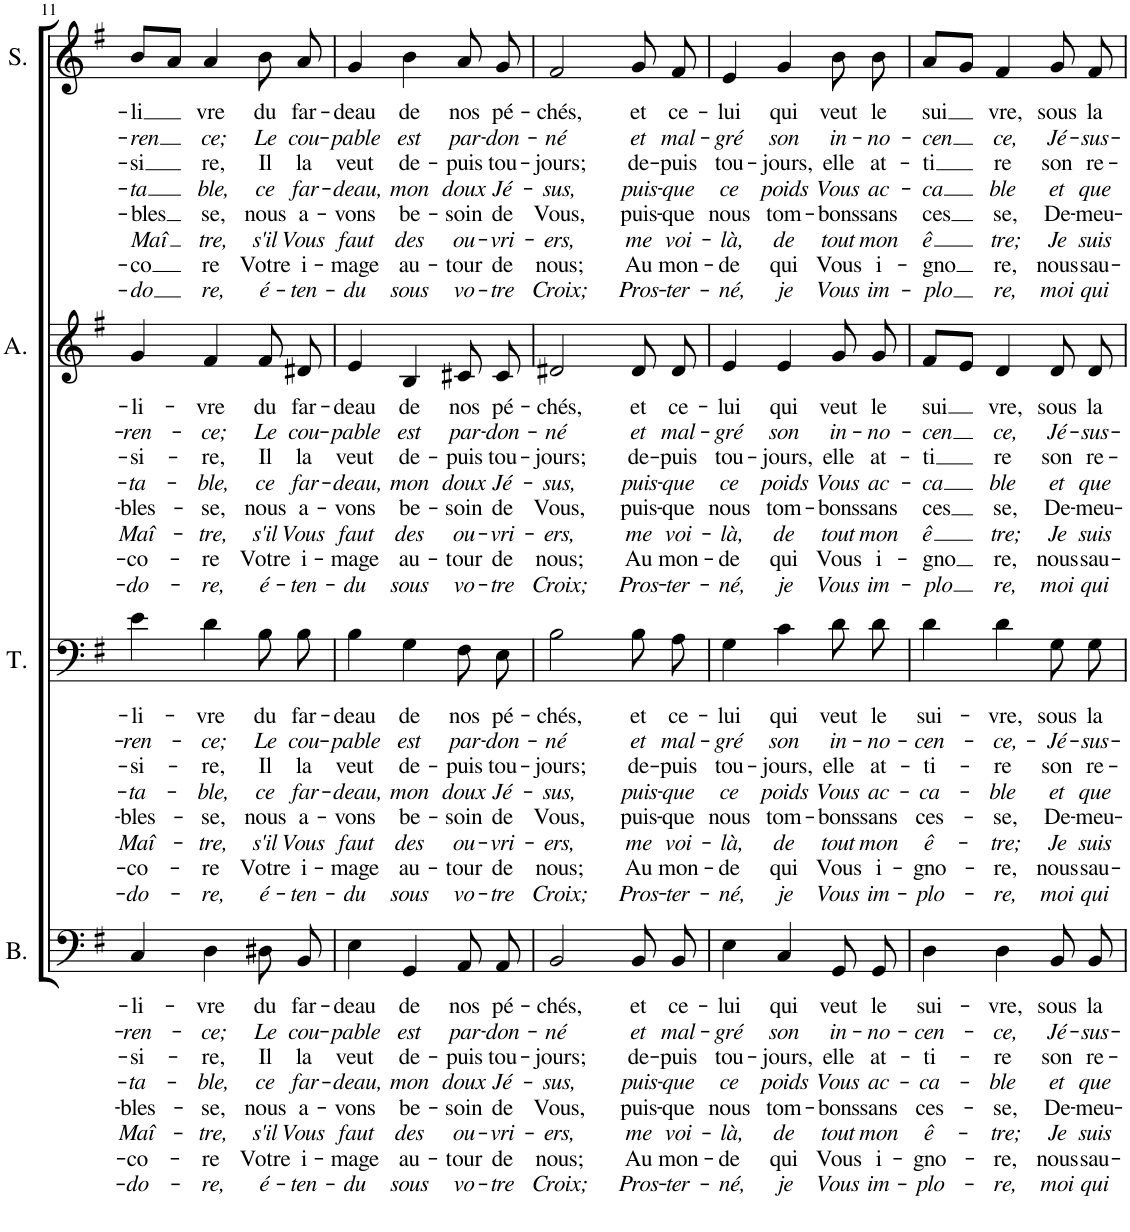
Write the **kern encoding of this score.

**kern	**text	**text	**text	**text	**text	**text	**text	**text	**kern	**text	**text	**text	**text	**text	**text	**text	**text	**kern	**text	**text	**text	**text	**text	**text	**text	**text	**kern	**text	**text	**text	**text	**text	**text	**text	**text
*part4	*part4	*part4	*part4	*part4	*part4	*part4	*part4	*part4	*part3	*part3	*part3	*part3	*part3	*part3	*part3	*part3	*part3	*part2	*part2	*part2	*part2	*part2	*part2	*part2	*part2	*part2	*part1	*part1	*part1	*part1	*part1	*part1	*part1	*part1	*part1
*staff4	*staff4	*staff4	*staff4	*staff4	*staff4	*staff4	*staff4	*staff4	*staff3	*staff3	*staff3	*staff3	*staff3	*staff3	*staff3	*staff3	*staff3	*staff2	*staff2	*staff2	*staff2	*staff2	*staff2	*staff2	*staff2	*staff2	*staff1	*staff1	*staff1	*staff1	*staff1	*staff1	*staff1	*staff1	*staff1
*I"Basse	*	*	*	*	*	*	*	*	*I"Ténor	*	*	*	*	*	*	*	*	*I"Alto	*	*	*	*	*	*	*	*	*I"Soprane	*	*	*	*	*	*	*	*
*I'B.	*	*	*	*	*	*	*	*	*I'T.	*	*	*	*	*	*	*	*	*I'A.	*	*	*	*	*	*	*	*	*I'S.	*	*	*	*	*	*	*	*
!!LO:PB:g=z
*clefF4	*	*	*	*	*	*	*	*	*clefF4	*	*	*	*	*	*	*	*	*clefG2	*	*	*	*	*	*	*	*	*clefG2	*	*	*	*	*	*	*	*
*k[f#]	*	*	*	*	*	*	*	*	*k[f#]	*	*	*	*	*	*	*	*	*k[f#]	*	*	*	*	*	*	*	*	*k[f#]	*	*	*	*	*	*	*	*
*M3/4	*	*	*	*	*	*	*	*	*M3/4	*	*	*	*	*	*	*	*	*M3/4	*	*	*	*	*	*	*	*	*M3/4	*	*	*	*	*	*	*	*
=11	=11	=11	=11	=11	=11	=11	=11	=11	=11	=11	=11	=11	=11	=11	=11	=11	=11	=11	=11	=11	=11	=11	=11	=11	=11	=11	=11	=11	=11	=11	=11	=11	=11	=11	=11
!	!LO:LY:b	!LO:LY:b	!LO:LY:b	!LO:LY:b	!LO:LY:b	!LO:LY:b	!LO:LY:b	!LO:LY:b	!	!LO:LY:b	!LO:LY:b	!LO:LY:b	!LO:LY:b	!LO:LY:b	!LO:LY:b	!LO:LY:b	!LO:LY:b	!	!LO:LY:b	!LO:LY:b	!LO:LY:b	!LO:LY:b	!LO:LY:b	!LO:LY:b	!LO:LY:b	!LO:LY:b	!	!LO:LY:b	!LO:LY:b	!LO:LY:b	!LO:LY:b	!LO:LY:b	!LO:LY:b	!LO:LY:b	!LO:LY:b
4C/	-li-	-ren-	-si-	-ta-	-bles-	-Maî-	-co-	-do-	4e\	-li-	-ren-	-si-	-ta-	-bles-	-Maî-	-co-	-do-	4g/	-li-	-ren-	-si-	-ta-	-bles-	-Maî-	-co-	-do-	8b/L	-li	-ren	-si	-ta	-bles	-Maî	-co	-do
.	.	.	.	.	.	.	.	.	.	.	.	.	.	.	.	.	.	.	.	.	.	.	.	.	.	.	8a/J	.	.	.	.	.	.	.	.
!	!LO:LY:b	!LO:LY:b	!LO:LY:b	!LO:LY:b	!LO:LY:b	!LO:LY:b	!LO:LY:b	!LO:LY:b	!	!LO:LY:b	!LO:LY:b	!LO:LY:b	!LO:LY:b	!LO:LY:b	!LO:LY:b	!LO:LY:b	!LO:LY:b	!	!LO:LY:b	!LO:LY:b	!LO:LY:b	!LO:LY:b	!LO:LY:b	!LO:LY:b	!LO:LY:b	!LO:LY:b	!	!LO:LY:b	!LO:LY:b	!LO:LY:b	!LO:LY:b	!LO:LY:b	!LO:LY:b	!LO:LY:b	!LO:LY:b
4D\	-vre	-ce;	-re,	-ble,	-se,	-tre,	-re	-re,	4d\	-vre	-ce;	-re,	-ble,	-se,	-tre,	-re	-re,	4f#/	-vre	-ce;	-re,	-ble,	-se,	-tre,	-re	-re,	4a/	vre	ce;	re,	ble,	se,	tre,	re	re,
!	!LO:LY:b	!LO:LY:b	!LO:LY:b	!LO:LY:b	!LO:LY:b	!LO:LY:b	!LO:LY:b	!LO:LY:b	!	!LO:LY:b	!LO:LY:b	!LO:LY:b	!LO:LY:b	!LO:LY:b	!LO:LY:b	!LO:LY:b	!LO:LY:b	!	!LO:LY:b	!LO:LY:b	!LO:LY:b	!LO:LY:b	!LO:LY:b	!LO:LY:b	!LO:LY:b	!LO:LY:b	!	!LO:LY:b	!LO:LY:b	!LO:LY:b	!LO:LY:b	!LO:LY:b	!LO:LY:b	!LO:LY:b	!LO:LY:b
8D#X/L	du	Le	Il	ce	nous	s'il	Votre	é-	8B\L	du	Le	Il	ce	nous	s'il	Votre	é-	8f#/	du	Le	Il	ce	nous	s'il	Votre	é-	8b\	du	Le	Il	ce	nous	s'il	Votre	é-
!	!LO:LY:b	!LO:LY:b	!LO:LY:b	!LO:LY:b	!LO:LY:b	!LO:LY:b	!LO:LY:b	!LO:LY:b	!	!LO:LY:b	!LO:LY:b	!LO:LY:b	!LO:LY:b	!LO:LY:b	!LO:LY:b	!LO:LY:b	!LO:LY:b	!	!LO:LY:b	!LO:LY:b	!LO:LY:b	!LO:LY:b	!LO:LY:b	!LO:LY:b	!LO:LY:b	!LO:LY:b	!	!LO:LY:b	!LO:LY:b	!LO:LY:b	!LO:LY:b	!LO:LY:b	!LO:LY:b	!LO:LY:b	!LO:LY:b
8BB/J	far-	cou-	la	far-	a-	Vous	i-	-ten-	8B\J	far-	cou-	la	far-	a-	Vous	i-	-ten-	8d#X/	far-	cou-	la	far-	a-	Vous	i-	-ten-	8a/	far-	cou-	la	far-	a-	Vous	i-	-ten-
=12	=12	=12	=12	=12	=12	=12	=12	=12	=12	=12	=12	=12	=12	=12	=12	=12	=12	=12	=12	=12	=12	=12	=12	=12	=12	=12	=12	=12	=12	=12	=12	=12	=12	=12	=12
!	!LO:LY:b	!LO:LY:b	!LO:LY:b	!LO:LY:b	!LO:LY:b	!LO:LY:b	!LO:LY:b	!LO:LY:b	!	!LO:LY:b	!LO:LY:b	!LO:LY:b	!LO:LY:b	!LO:LY:b	!LO:LY:b	!LO:LY:b	!LO:LY:b	!	!LO:LY:b	!LO:LY:b	!LO:LY:b	!LO:LY:b	!LO:LY:b	!LO:LY:b	!LO:LY:b	!LO:LY:b	!	!LO:LY:b	!LO:LY:b	!LO:LY:b	!LO:LY:b	!LO:LY:b	!LO:LY:b	!LO:LY:b	!LO:LY:b
4E\	-deau	-pable	veut	-deau,	-vons	faut	-mage	-du	4B\	-deau	-pable	veut	-deau,	-vons	faut	-mage	-du	4e/	-deau	-pable	veut	-deau,	-vons	faut	-mage	-du	4g/	-deau	-pable	veut	-deau,	-vons	faut	-mage	-du
!	!LO:LY:b	!LO:LY:b	!LO:LY:b	!LO:LY:b	!LO:LY:b	!LO:LY:b	!LO:LY:b	!LO:LY:b	!	!LO:LY:b	!LO:LY:b	!LO:LY:b	!LO:LY:b	!LO:LY:b	!LO:LY:b	!LO:LY:b	!LO:LY:b	!	!LO:LY:b	!LO:LY:b	!LO:LY:b	!LO:LY:b	!LO:LY:b	!LO:LY:b	!LO:LY:b	!LO:LY:b	!	!LO:LY:b	!LO:LY:b	!LO:LY:b	!LO:LY:b	!LO:LY:b	!LO:LY:b	!LO:LY:b	!LO:LY:b
4GG/	de	est	de-	mon	be-	des	au-	sous	4G\	de	est	de-	mon	be-	des	au-	sous	4B/	de	est	de-	mon	be-	des	au-	sous	4b\	de	est	de-	mon	be-	des	au-	sous
!	!LO:LY:b	!LO:LY:b	!LO:LY:b	!LO:LY:b	!LO:LY:b	!LO:LY:b	!LO:LY:b	!LO:LY:b	!	!LO:LY:b	!LO:LY:b	!LO:LY:b	!LO:LY:b	!LO:LY:b	!LO:LY:b	!LO:LY:b	!LO:LY:b	!	!LO:LY:b	!LO:LY:b	!LO:LY:b	!LO:LY:b	!LO:LY:b	!LO:LY:b	!LO:LY:b	!LO:LY:b	!	!LO:LY:b	!LO:LY:b	!LO:LY:b	!LO:LY:b	!LO:LY:b	!LO:LY:b	!LO:LY:b	!LO:LY:b
8AA/L	nos	par-	-puis	doux	-soin	ou-	-tour	vo-	8F#\L	nos	par-	-puis	doux	-soin	ou-	-tour	vo-	8c#X/	nos	par-	-puis	doux	-soin	ou-	-tour	vo-	8a/	nos	par-	-puis	doux	-soin	ou-	-tour	vo-
!	!LO:LY:b	!LO:LY:b	!LO:LY:b	!LO:LY:b	!LO:LY:b	!LO:LY:b	!LO:LY:b	!LO:LY:b	!	!LO:LY:b	!LO:LY:b	!LO:LY:b	!LO:LY:b	!LO:LY:b	!LO:LY:b	!LO:LY:b	!LO:LY:b	!	!LO:LY:b	!LO:LY:b	!LO:LY:b	!LO:LY:b	!LO:LY:b	!LO:LY:b	!LO:LY:b	!LO:LY:b	!	!LO:LY:b	!LO:LY:b	!LO:LY:b	!LO:LY:b	!LO:LY:b	!LO:LY:b	!LO:LY:b	!LO:LY:b
8AA/J	pé-	-don-	tou-	Jé-	de	-vri-	de	-tre	8E\J	pé-	-don-	tou-	Jé-	de	-vri-	de	-tre	8c#/	pé-	-don-	tou-	Jé-	de	-vri-	de	-tre	8g/	pé-	-don-	tou-	Jé-	de	-vri-	de	-tre
=13	=13	=13	=13	=13	=13	=13	=13	=13	=13	=13	=13	=13	=13	=13	=13	=13	=13	=13	=13	=13	=13	=13	=13	=13	=13	=13	=13	=13	=13	=13	=13	=13	=13	=13	=13
!	!LO:LY:b	!LO:LY:b	!LO:LY:b	!LO:LY:b	!LO:LY:b	!LO:LY:b	!LO:LY:b	!LO:LY:b	!	!LO:LY:b	!LO:LY:b	!LO:LY:b	!LO:LY:b	!LO:LY:b	!LO:LY:b	!LO:LY:b	!LO:LY:b	!	!LO:LY:b	!LO:LY:b	!LO:LY:b	!LO:LY:b	!LO:LY:b	!LO:LY:b	!LO:LY:b	!LO:LY:b	!	!LO:LY:b	!LO:LY:b	!LO:LY:b	!LO:LY:b	!LO:LY:b	!LO:LY:b	!LO:LY:b	!LO:LY:b
2BB/	-chés,	-né	-jours;	-sus,	Vous,	-ers,	nous;	Croix;	2B\	-chés,	-né	-jours;	-sus,	Vous,	-ers,	nous;	Croix;	2d#X/	-chés,	-né	-jours;	-sus,	Vous,	-ers,	nous;	Croix;	2f#/	-chés,	-né	-jours;	-sus,	Vous,	-ers,	nous;	Croix;
!	!LO:LY:b	!LO:LY:b	!LO:LY:b	!LO:LY:b	!LO:LY:b	!LO:LY:b	!LO:LY:b	!LO:LY:b	!	!LO:LY:b	!LO:LY:b	!LO:LY:b	!LO:LY:b	!LO:LY:b	!LO:LY:b	!LO:LY:b	!LO:LY:b	!	!LO:LY:b	!LO:LY:b	!LO:LY:b	!LO:LY:b	!LO:LY:b	!LO:LY:b	!LO:LY:b	!LO:LY:b	!	!LO:LY:b	!LO:LY:b	!LO:LY:b	!LO:LY:b	!LO:LY:b	!LO:LY:b	!LO:LY:b	!LO:LY:b
8BB/L	et	et	de-	puis-	puis-	me	Au	Pros-	8B\L	et	et	de-	puis-	puis-	me	Au	Pros-	8d#/	et	et	de-	puis-	puis-	me	Au	Pros-	8g/	et	et	de-	puis-	puis-	me	Au	Pros-
!	!LO:LY:b	!LO:LY:b	!LO:LY:b	!LO:LY:b	!LO:LY:b	!LO:LY:b	!LO:LY:b	!LO:LY:b	!	!LO:LY:b	!LO:LY:b	!LO:LY:b	!LO:LY:b	!LO:LY:b	!LO:LY:b	!LO:LY:b	!LO:LY:b	!	!LO:LY:b	!LO:LY:b	!LO:LY:b	!LO:LY:b	!LO:LY:b	!LO:LY:b	!LO:LY:b	!LO:LY:b	!	!LO:LY:b	!LO:LY:b	!LO:LY:b	!LO:LY:b	!LO:LY:b	!LO:LY:b	!LO:LY:b	!LO:LY:b
8BB/J	ce-	mal-	-puis	-que	-que	voi-	mon-	-ter-	8A\J	ce-	mal-	-puis	-que	-que	voi-	mon-	-ter-	8d#/	ce-	mal-	-puis	-que	-que	voi-	mon-	-ter-	8f#/	ce-	mal-	-puis	-que	-que	voi-	mon-	-ter-
=14	=14	=14	=14	=14	=14	=14	=14	=14	=14	=14	=14	=14	=14	=14	=14	=14	=14	=14	=14	=14	=14	=14	=14	=14	=14	=14	=14	=14	=14	=14	=14	=14	=14	=14	=14
!	!LO:LY:b	!LO:LY:b	!LO:LY:b	!LO:LY:b	!LO:LY:b	!LO:LY:b	!LO:LY:b	!LO:LY:b	!	!LO:LY:b	!LO:LY:b	!LO:LY:b	!LO:LY:b	!LO:LY:b	!LO:LY:b	!LO:LY:b	!LO:LY:b	!	!LO:LY:b	!LO:LY:b	!LO:LY:b	!LO:LY:b	!LO:LY:b	!LO:LY:b	!LO:LY:b	!LO:LY:b	!	!LO:LY:b	!LO:LY:b	!LO:LY:b	!LO:LY:b	!LO:LY:b	!LO:LY:b	!LO:LY:b	!LO:LY:b
4E\	-lui	-gré	tou-	ce	nous	-là,	-de	-né,	4G\	-lui	-gré	tou-	ce	nous	-là,	-de	-né,	4e/	-lui	-gré	tou-	ce	nous	-là,	-de	-né,	4e/	-lui	-gré	tou-	ce	nous	-là,	-de	-né,
!	!LO:LY:b	!LO:LY:b	!LO:LY:b	!LO:LY:b	!LO:LY:b	!LO:LY:b	!LO:LY:b	!LO:LY:b	!	!LO:LY:b	!LO:LY:b	!LO:LY:b	!LO:LY:b	!LO:LY:b	!LO:LY:b	!LO:LY:b	!LO:LY:b	!	!LO:LY:b	!LO:LY:b	!LO:LY:b	!LO:LY:b	!LO:LY:b	!LO:LY:b	!LO:LY:b	!LO:LY:b	!	!LO:LY:b	!LO:LY:b	!LO:LY:b	!LO:LY:b	!LO:LY:b	!LO:LY:b	!LO:LY:b	!LO:LY:b
4C/	qui	son	-jours,	poids	tom-	de	qui	je	4c\	qui	son	-jours,	poids	tom-	de	qui	je	4e/	qui	son	-jours,	poids	tom-	de	qui	je	4g/	qui	son	-jours,	poids	tom-	de	qui	je
!	!LO:LY:b	!LO:LY:b	!LO:LY:b	!LO:LY:b	!LO:LY:b	!LO:LY:b	!LO:LY:b	!LO:LY:b	!	!LO:LY:b	!LO:LY:b	!LO:LY:b	!LO:LY:b	!LO:LY:b	!LO:LY:b	!LO:LY:b	!LO:LY:b	!	!LO:LY:b	!LO:LY:b	!LO:LY:b	!LO:LY:b	!LO:LY:b	!LO:LY:b	!LO:LY:b	!LO:LY:b	!	!LO:LY:b	!LO:LY:b	!LO:LY:b	!LO:LY:b	!LO:LY:b	!LO:LY:b	!LO:LY:b	!LO:LY:b
8GG/L	veut	in-	elle	Vous	-bons	tout	Vous	Vous	8d\L	veut	in-	elle	Vous	-bons	tout	Vous	Vous	8g/	veut	in-	elle	Vous	-bons	tout	Vous	Vous	8b\	veut	in-	elle	Vous	-bons	tout	Vous	Vous
!	!LO:LY:b	!LO:LY:b	!LO:LY:b	!LO:LY:b	!LO:LY:b	!LO:LY:b	!LO:LY:b	!LO:LY:b	!	!LO:LY:b	!LO:LY:b	!LO:LY:b	!LO:LY:b	!LO:LY:b	!LO:LY:b	!LO:LY:b	!LO:LY:b	!	!LO:LY:b	!LO:LY:b	!LO:LY:b	!LO:LY:b	!LO:LY:b	!LO:LY:b	!LO:LY:b	!LO:LY:b	!	!LO:LY:b	!LO:LY:b	!LO:LY:b	!LO:LY:b	!LO:LY:b	!LO:LY:b	!LO:LY:b	!LO:LY:b
8GG/J	le	-no-	at-	ac-	sans	mon	i-	im-	8d\J	le	-no-	at-	ac-	sans	mon	i-	im-	8g/	le	-no-	at-	ac-	sans	mon	i-	im-	8b\	le	-no-	at-	ac-	sans	mon	i-	im-
=15	=15	=15	=15	=15	=15	=15	=15	=15	=15	=15	=15	=15	=15	=15	=15	=15	=15	=15	=15	=15	=15	=15	=15	=15	=15	=15	=15	=15	=15	=15	=15	=15	=15	=15	=15
!	!LO:LY:b	!LO:LY:b	!LO:LY:b	!LO:LY:b	!LO:LY:b	!LO:LY:b	!LO:LY:b	!LO:LY:b	!	!LO:LY:b	!LO:LY:b	!LO:LY:b	!LO:LY:b	!LO:LY:b	!LO:LY:b	!LO:LY:b	!LO:LY:b	!	!LO:LY:b	!LO:LY:b	!LO:LY:b	!LO:LY:b	!LO:LY:b	!LO:LY:b	!LO:LY:b	!LO:LY:b	!	!LO:LY:b	!LO:LY:b	!LO:LY:b	!LO:LY:b	!LO:LY:b	!LO:LY:b	!LO:LY:b	!LO:LY:b
4D\	sui-	-cen-	-ti-	-ca-	ces-	ê-	-gno-	-plo-	4d\	sui-	-cen-	-ti-	-ca-	ces-	ê-	-gno-	-plo-	8f#/L	sui	-cen	-ti	-ca	ces	ê	-gno	-plo	8a/L	sui	-cen	-ti	-ca	ces	ê	-gno	-plo
.	.	.	.	.	.	.	.	.	.	.	.	.	.	.	.	.	.	8e/J	.	.	.	.	.	.	.	.	8g/J	.	.	.	.	.	.	.	.
!	!LO:LY:b	!LO:LY:b	!LO:LY:b	!LO:LY:b	!LO:LY:b	!LO:LY:b	!LO:LY:b	!LO:LY:b	!	!LO:LY:b	!LO:LY:b	!LO:LY:b	!LO:LY:b	!LO:LY:b	!LO:LY:b	!LO:LY:b	!LO:LY:b	!	!LO:LY:b	!LO:LY:b	!LO:LY:b	!LO:LY:b	!LO:LY:b	!LO:LY:b	!LO:LY:b	!LO:LY:b	!	!LO:LY:b	!LO:LY:b	!LO:LY:b	!LO:LY:b	!LO:LY:b	!LO:LY:b	!LO:LY:b	!LO:LY:b
4D\	-vre,	-ce,	-re	-ble	-se,	-tre;	-re,	-re,	4d\	-vre,	-ce,-	-re	-ble	-se,	-tre;	-re,	-re,	4d/	vre,	ce,	re	ble	se,	tre;	re,	re,	4f#/	vre,	ce,	re	ble	se,	tre;	re,	re,
!	!LO:LY:b	!LO:LY:b	!LO:LY:b	!LO:LY:b	!LO:LY:b	!LO:LY:b	!LO:LY:b	!LO:LY:b	!	!LO:LY:b	!LO:LY:b	!LO:LY:b	!LO:LY:b	!LO:LY:b	!LO:LY:b	!LO:LY:b	!LO:LY:b	!	!LO:LY:b	!LO:LY:b	!LO:LY:b	!LO:LY:b	!LO:LY:b	!LO:LY:b	!LO:LY:b	!LO:LY:b	!	!LO:LY:b	!LO:LY:b	!LO:LY:b	!LO:LY:b	!LO:LY:b	!LO:LY:b	!LO:LY:b	!LO:LY:b
8BB/L	sous	Jé-	son	et	De-	Je	nous	moi	8G\L	sous	-Jé-	son	et	De-	Je	nous	moi	8d/	sous	Jé-	son	et	De-	Je	nous	moi	8g/	sous	Jé-	son	et	De-	Je	nous	moi
!	!LO:LY:b	!LO:LY:b	!LO:LY:b	!LO:LY:b	!LO:LY:b	!LO:LY:b	!LO:LY:b	!LO:LY:b	!	!LO:LY:b	!LO:LY:b	!LO:LY:b	!LO:LY:b	!LO:LY:b	!LO:LY:b	!LO:LY:b	!LO:LY:b	!	!LO:LY:b	!LO:LY:b	!LO:LY:b	!LO:LY:b	!LO:LY:b	!LO:LY:b	!LO:LY:b	!LO:LY:b	!	!LO:LY:b	!LO:LY:b	!LO:LY:b	!LO:LY:b	!LO:LY:b	!LO:LY:b	!LO:LY:b	!LO:LY:b
8BB/J	la	-sus-	re-	que	-meu-	suis	sau-	qui	8G\J	la	-sus-	re-	que	-meu-	suis	sau-	qui	8d/	la	-sus-	re-	que	-meu-	suis	sau-	qui	8f#/	la	-sus-	re-	que	-meu-	suis	sau-	qui
=	=	=	=	=	=	=	=	=	=	=	=	=	=	=	=	=	=	=	=	=	=	=	=	=	=	=	=	=	=	=	=	=	=	=	=
*-	*-	*-	*-	*-	*-	*-	*-	*-	*-	*-	*-	*-	*-	*-	*-	*-	*-	*-	*-	*-	*-	*-	*-	*-	*-	*-	*-	*-	*-	*-	*-	*-	*-	*-	*-
